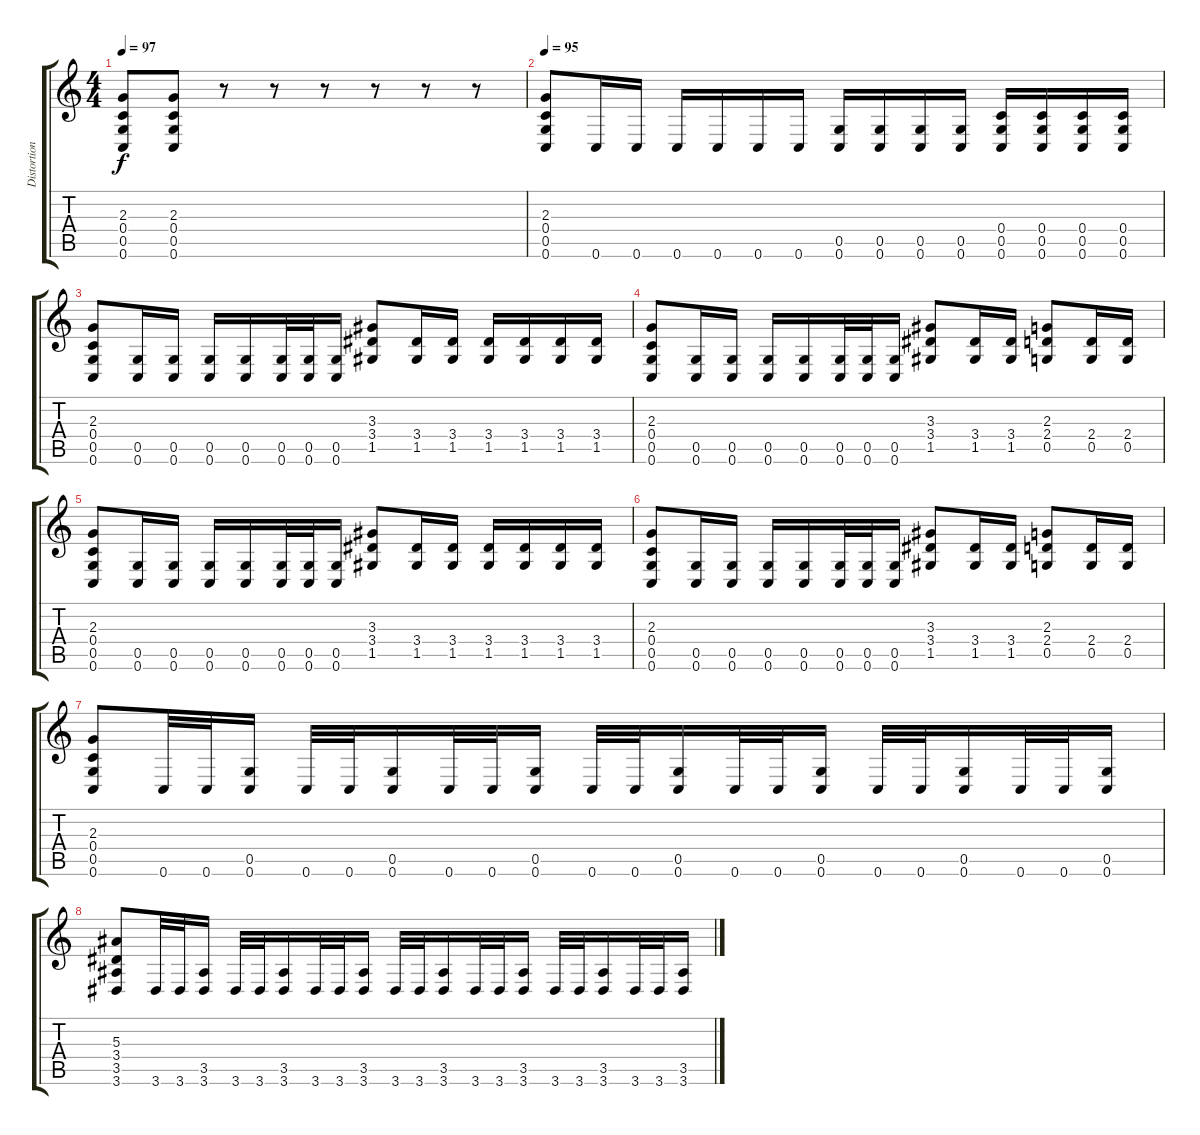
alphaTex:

\track ("Distortion Guitar 2" "Distortion") {instrument distortionguitar}
\staff {score tabs}
\tuning (D4 A3 F3 C3 G2 C2) {hide}
\ts (4 4)
\tempo 97
\clef g2
\ks c
(2.3 0.4 0.5 0.6).8{dy f} (2.3 0.4 0.5 0.6).8 r.8 r.8 r.8 r.8 r.8 r.8 |
\tempo 95
(2.3 0.4 0.5 0.6).8 0.6.16 0.6.16 0.6.16 0.6.16 0.6.16 0.6.16 (0.5 0.6).16 (0.5 0.6).16 (0.5 0.6).16 (0.5 0.6).16 (0.4 0.5 0.6).16 (0.4 0.5 0.6).16 (0.4 0.5 0.6).16 (0.4 0.5 0.6).16 |
(2.3 0.4 0.5 0.6).8 (0.5 0.6).16 (0.5 0.6).16 (0.5 0.6).16 (0.5 0.6).16 (0.5 0.6).32 (0.5 0.6).32 (0.5 0.6).16 (3.3 3.4 1.5).8 (3.4 1.5).16 (3.4 1.5).16 (3.4 1.5).16 (3.4 1.5).16 (3.4 1.5).16 (3.4 1.5).16 |
(2.3 0.4 0.5 0.6).8 (0.5 0.6).16 (0.5 0.6).16 (0.5 0.6).16 (0.5 0.6).16 (0.5 0.6).32 (0.5 0.6).32 (0.5 0.6).16 (3.3 3.4 1.5).8 (3.4 1.5).16 (3.4 1.5).16 (2.3 2.4 0.5).8 (2.4 0.5).16 (2.4 0.5).16 |
(2.3 0.4 0.5 0.6).8 (0.5 0.6).16 (0.5 0.6).16 (0.5 0.6).16 (0.5 0.6).16 (0.5 0.6).32 (0.5 0.6).32 (0.5 0.6).16 (3.3 3.4 1.5).8 (3.4 1.5).16 (3.4 1.5).16 (3.4 1.5).16 (3.4 1.5).16 (3.4 1.5).16 (3.4 1.5).16 |
(2.3 0.4 0.5 0.6).8 (0.5 0.6).16 (0.5 0.6).16 (0.5 0.6).16 (0.5 0.6).16 (0.5 0.6).32 (0.5 0.6).32 (0.5 0.6).16 (3.3 3.4 1.5).8 (3.4 1.5).16 (3.4 1.5).16 (2.3 2.4 0.5).8 (2.4 0.5).16 (2.4 0.5).16 |
(2.3 0.4 0.5 0.6).8 0.6.32 0.6.32 (0.5 0.6).16 0.6.32 0.6.32 (0.5 0.6).16 0.6.32 0.6.32 (0.5 0.6).16 0.6.32 0.6.32 (0.5 0.6).16 0.6.32 0.6.32 (0.5 0.6).16 0.6.32 0.6.32 (0.5 0.6).16 0.6.32 0.6.32 (0.5 0.6).16 |
(5.3 3.4 3.5 3.6).8 3.6.32 3.6.32 (3.5 3.6).16 3.6.32 3.6.32 (3.5 3.6).16 3.6.32 3.6.32 (3.5 3.6).16 3.6.32 3.6.32 (3.5 3.6).16 3.6.32 3.6.32 (3.5 3.6).16 3.6.32 3.6.32 (3.5 3.6).16 3.6.32 3.6.32 (3.5 3.6).16
